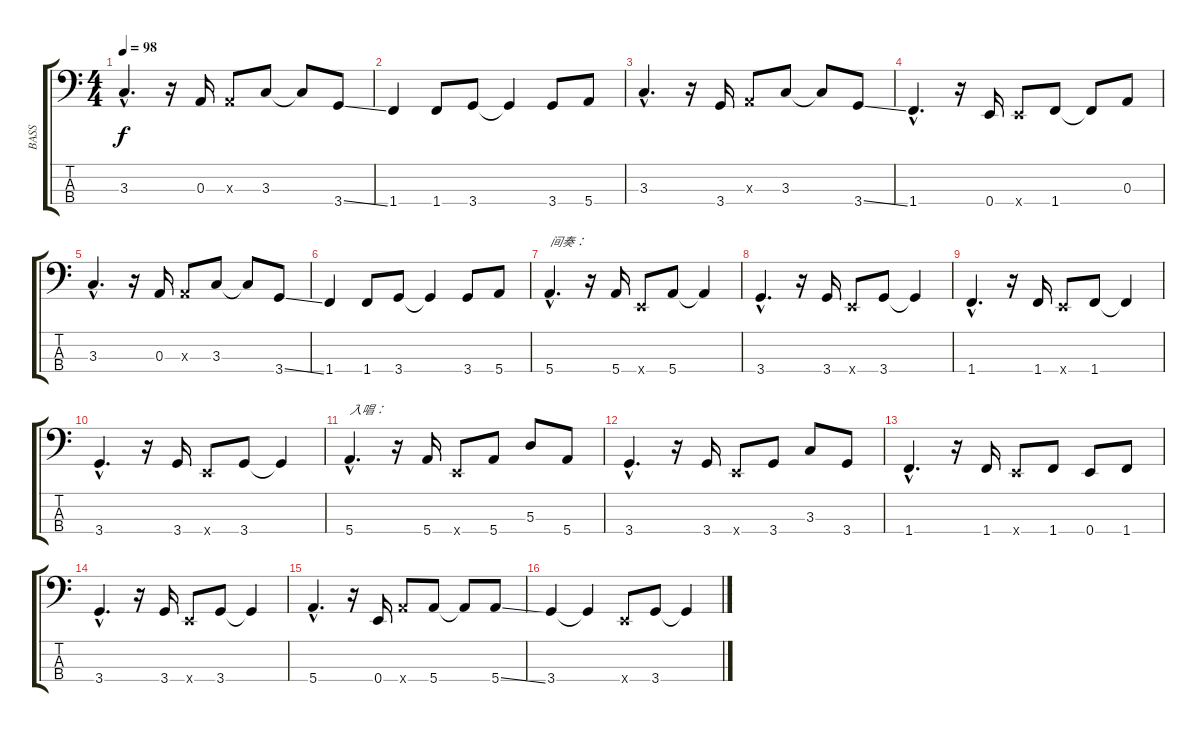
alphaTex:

\track ("BASS" "BASS") {instrument electricbassfinger}
\staff {score tabs}
\tuning (G2 D2 A1 E1) {hide}
\ts (4 4)
\tempo 98
\clef f4
\ks c
3.3{hac}.4{d dy f} r.16 0.3.16 0.3{x}.8 3.3.8 3.3{t}.8 3.4{ss}.8 |
1.4.4 1.4.8 3.4.8 3.4{t}.4 3.4.8 5.4.8 |
3.3{hac}.4{d} r.16 3.4.16 0.3{x}.8 3.3.8 3.3{t}.8 3.4{ss}.8 |
1.4{hac}.4{d} r.16 0.4.16 0.4{x}.8 1.4.8 1.4{t}.8 0.3.8 |
3.3{hac}.4{d} r.16 0.3.16 0.3{x}.8 3.3.8 3.3{t}.8 3.4{ss}.8 |
1.4.4 1.4.8 3.4.8 3.4{t}.4 3.4.8 5.4.8 |
5.4{hac}.4{d txt "间奏："} r.16 5.4.16 0.4{x}.8 5.4.8 5.4{t}.4 |
3.4{hac}.4{d} r.16 3.4.16 0.4{x}.8 3.4.8 3.4{t}.4 |
1.4{hac}.4{d} r.16 1.4.16 0.4{x}.8 1.4.8 1.4{t}.4 |
3.4{hac}.4{d} r.16 3.4.16 0.4{x}.8 3.4.8 3.4{t}.4 |
5.4{hac}.4{d txt "入唱："} r.16 5.4.16 0.4{x}.8 5.4.8 5.3.8 5.4.8 |
3.4{hac}.4{d} r.16 3.4.16 0.4{x}.8 3.4.8 3.3.8 3.4.8 |
1.4{hac}.4{d} r.16 1.4.16 0.4{x}.8 1.4.8 0.4.8 1.4.8 |
3.4{hac}.4{d} r.16 3.4.16 0.4{x}.8 3.4.8 3.4{t}.4 |
5.4{hac}.4{d} r.16 0.4.16 5.4{x}.8 5.4.8 5.4{t}.8 5.4{ss}.8 |
3.4.4 3.4{t}.4 0.4{x}.8 3.4.8 3.4{t}.4
